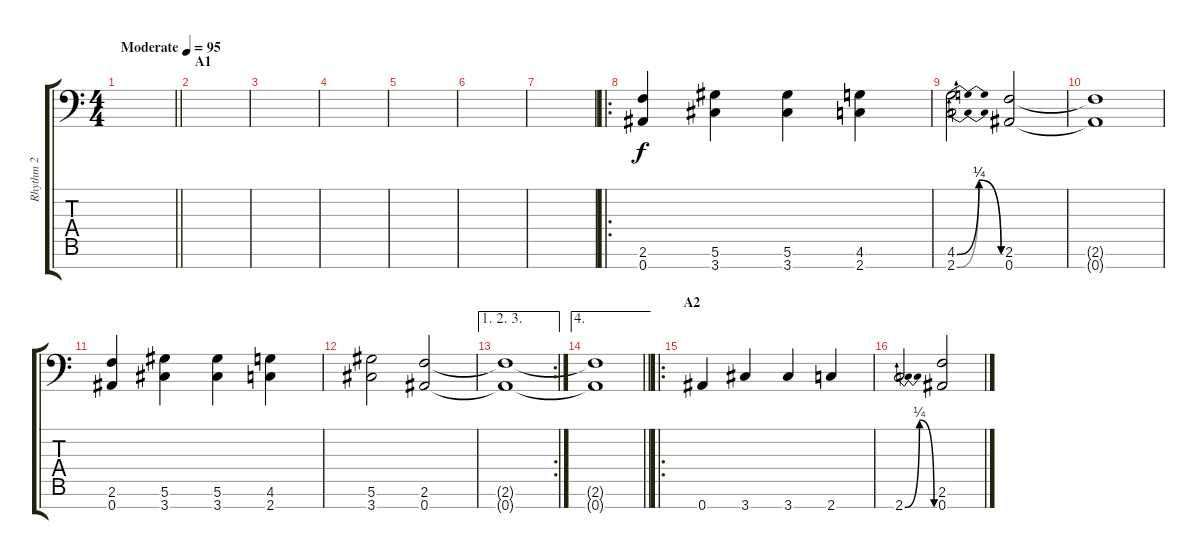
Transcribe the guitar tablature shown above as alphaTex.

\track ("Rhythm 2" "Rhythm 2") {instrument overdrivenguitar}
\staff {score tabs}
\tuning (Eb4 Bb3 Gb3 Db3 Ab2 Eb2 Bb1) {hide}
\ts (4 4)
\tempo (95 "Moderate")
\clef f4
\barLineRight lightlight
\ks c
|
\section ("" "A1")
|
|
|
|
|
|
\ro
(2.6 0.7).4 (5.6 3.7).4 (5.6 3.7).4 (4.6 2.7).4 |
(4.6{be (bendrelease 0 0 10 1 50 1 60 0)} 2.7{be (bendrelease 0 0 10 1 50 1 60 0)}).2 (2.6 0.7).2 |
(2.6{t} 0.7{t}).1 |
(2.6 0.7).4 (5.6 3.7).4 (5.6 3.7).4 (4.6 2.7).4 |
(5.6 3.7).2 (2.6 0.7).2 |
\ae (1 2 3)
\rc 2
(2.6{t} 0.7{t}).1 |
\ae 4
\barLineRight lightlight
(2.6{t} 0.7{t}).1 |
\ro
\section ("" "A2")
0.7.4 3.7.4 3.7.4 2.7.4 |
2.7{be (bendrelease 0 0 10 1 50 1 60 0)}.2 (2.6 0.7).2
